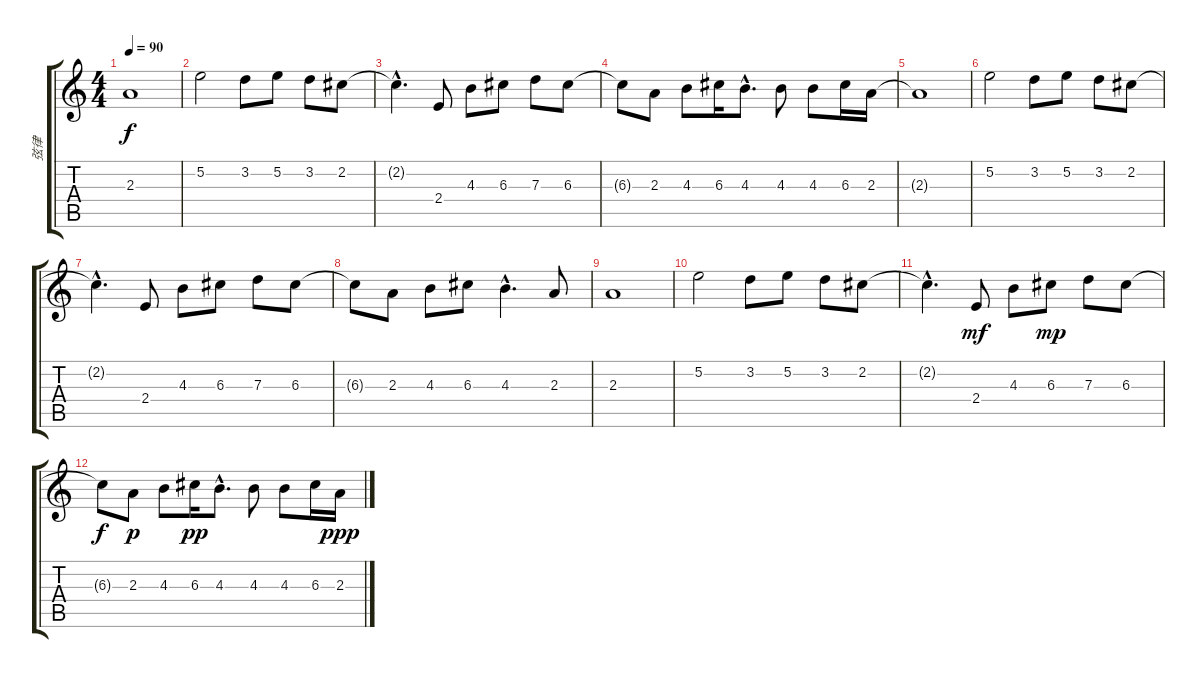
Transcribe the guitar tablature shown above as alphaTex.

\track ("弦律" "弦律") {instrument distortionguitar}
\staff {score tabs}
\tuning (E4 B3 G3 D3 A2 E2) {hide}
\ts (4 4)
\tempo 90
\clef g2
\ks c
2.3.1{dy f} |
5.2.2 3.2.8 5.2.8 3.2.8 2.2.8 |
2.2{hac t}.4{d} 2.4.8 4.3.8 6.3.8 7.3.8 6.3.8 |
6.3{t}.8 2.3.8 4.3.8 6.3.16 4.3{hac}.8{d} 4.3.8 4.3.8 6.3.16 2.3.16 |
2.3{t}.1 |
5.2.2 3.2.8 5.2.8 3.2.8 2.2.8 |
2.2{hac t}.4{d} 2.4.8 4.3.8 6.3.8 7.3.8 6.3.8 |
6.3{t}.8 2.3.8 4.3.8 6.3.8 4.3{hac}.4{d} 2.3.8 |
2.3.1 |
5.2.2 3.2.8 5.2.8 3.2.8 2.2.8 |
2.2{hac t}.4{d} 2.4.8{dy mf} 4.3.8 6.3.8{dy mp} 7.3.8 6.3.8 |
6.3{t}.8{dy f} 2.3.8{dy p} 4.3.8 6.3.16{dy pp} 4.3{hac}.8{d} 4.3.8 4.3.8 6.3.16 2.3.16{dy ppp}
